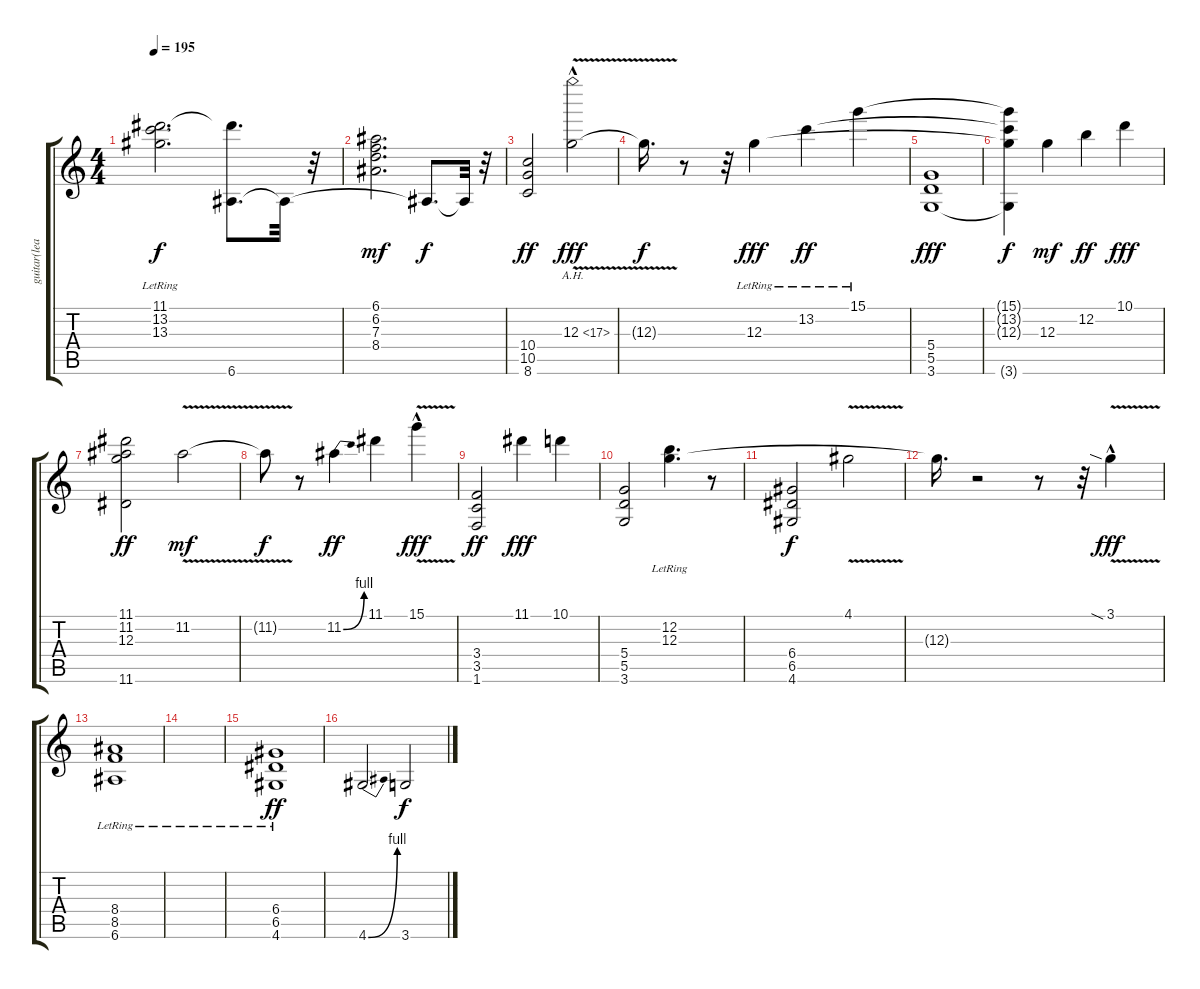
\track ("guitar(lead)" "guitar(lea") {instrument overdrivenguitar}
\staff {score tabs}
\tuning (E4 B3 G3 D3 A2 E2) {hide}
\ts (4 4)
\tempo 195
\clef g2
\ks c
(11.1{lr} 13.2{lr} 13.3{lr}).2{d dy f} (11.1{t} 6.6{t}).8{d} 6.6{t}.32 r.32 |
(6.1 6.2 7.3 8.4).2{d dy mf} 6.6{t}.8{d dy f} 6.6{t}.32 r.32 |
(10.4 10.5 8.6).2{dy ff} 12.3{ah 5 v hac}.2{dy fff} |
12.3{t}.16{d dy f} r.8 r.32 12.3{lr}.4{dy fff} 13.2{lr}.4{dy ff} 15.1{lr}.4 |
(5.4 5.5 3.6).1{dy fff} |
(15.1{t} 13.2{t} 12.3{t} 3.6{t}).4{dy f} 12.3.4{dy mf} 12.2.4{dy ff} 10.1.4{dy fff} |
(11.1 11.2 12.3 11.6).2{dy ff} 11.2{v}.2{dy mf} |
11.2{t}.8{dy f} r.8 11.2{be (bend 0 0 60 4)}.4{dy ff} 11.1.4 15.1{v hac}.4{dy fff} |
(3.4 3.5 1.6).2{dy ff} 11.1.4{dy fff} 10.1.4 |
(5.4 5.5 3.6).2 (12.2{lr} 12.3{lr}).4{d} r.8 |
(6.4 6.5 4.6).2{dy f} 4.1{v}.2 |
12.3{t}.16{d} r.2 r.8 r.32 3.1{v sia hac}.4{dy fff} |
(8.4{lr} 8.5{lr} 6.6{lr}).1 |
|
(6.4{lr} 6.5{lr} 4.6{lr}).1{dy ff} |
4.6{be (bend 0 0 60 4)}.2 3.6.2{dy f}
